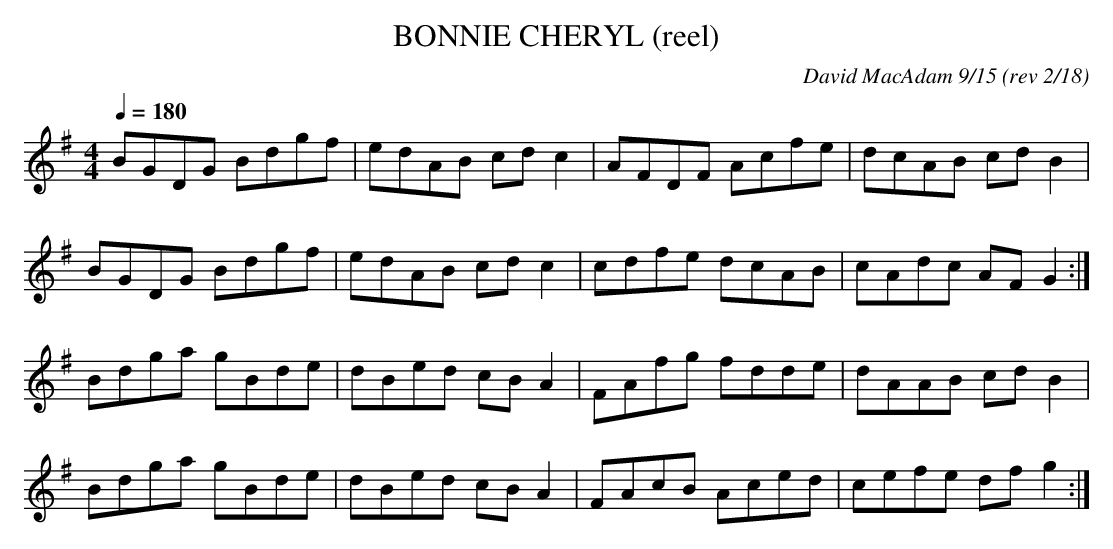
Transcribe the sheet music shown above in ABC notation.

X:1
T:BONNIE CHERYL (reel)
C:David MacAdam 9/15 (rev 2/18)
Q:1/4=180
M:4/4
L:1/8
K:G
BGDG Bdgf|edAB cd c2|AFDF Acfe|dcAB cd B2|
BGDG Bdgf|edAB cd c2|cdfe dcAB|cAdc AF G2 :|
Bdga gBde|dBed cB A2|FAfg fdde|dAAB cd B2 |
Bdga gBde|dBed cB A2|FAcB Aced| cefe df g2:|
